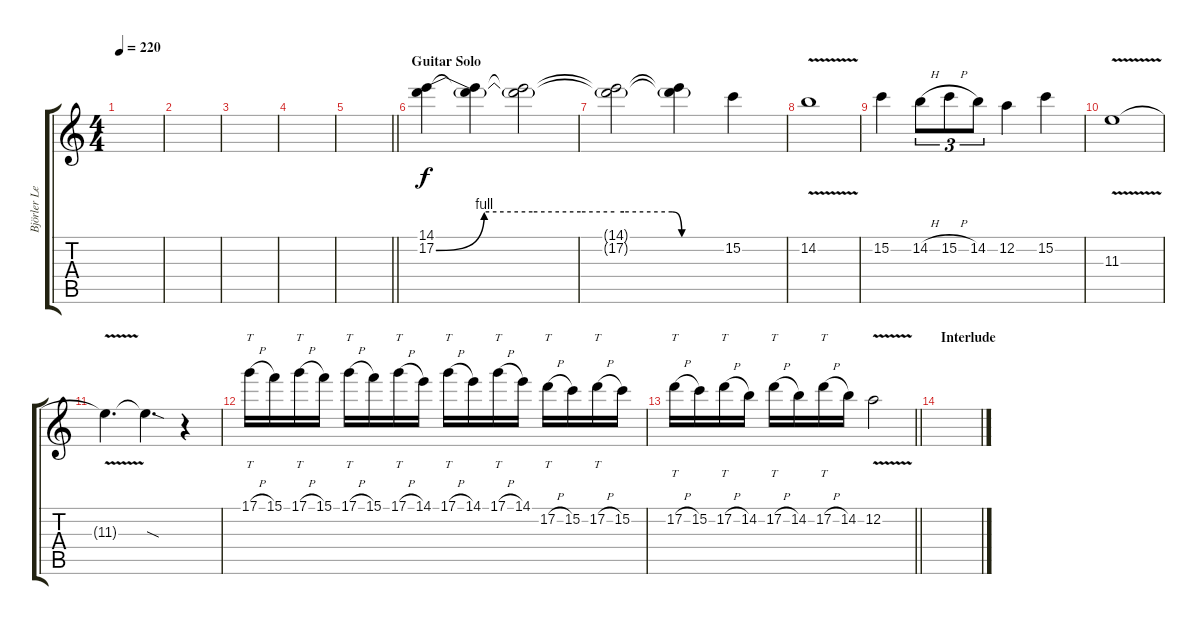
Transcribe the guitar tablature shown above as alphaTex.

\track ("Björler Lead guitar" "Björler Le") {instrument distortionguitar}
\staff {score tabs}
\tuning (D4 A3 F3 C3 G2 D2) {hide}
\ts (4 4)
\tempo 220
\clef g2
\ks c
|
|
|
|
\barLineRight lightlight
|
\section ("" "Guitar Solo")
(14.1 17.2{be (custom 0 0 10 4 20 4 30 4 37 4 39 4 43 4 46 4 49 4 51 0 53 0 60 0)}).4 (14.1{t} 17.2{t}).4 (14.1{t} 17.2{t}).2 |
(14.1{t} 17.2{t}).2 (14.1{t} 17.2{t}).4 15.2.4 |
14.2{v}.1 |
15.2.4 14.2{h}.8{tu (3 2)} 15.2{h}.8{tu (3 2)} 14.2.8{tu (3 2)} 12.2.4 15.2.4 |
11.3{v}.1 |
11.3{t}.4{d} 11.3{sod t}.4{d} r.4 |
17.1{h}.16{tt} 15.1.16 17.1{h}.16{tt} 15.1.16 17.1{h}.16{tt} 15.1.16 17.1{h}.16{tt} 14.1.16 17.1{h}.16{tt} 14.1.16 17.1{h}.16{tt} 14.1.16 17.2{h}.16{tt} 15.2.16 17.2{h}.16{tt} 15.2.16 |
\barLineRight lightlight
17.2{h}.16{tt} 15.2.16 17.2{h}.16{tt} 14.2.16 17.2{h}.16{tt} 14.2.16 17.2{h}.16{tt} 14.2.16 12.2{v}.2 |
\section ("" "Interlude")
